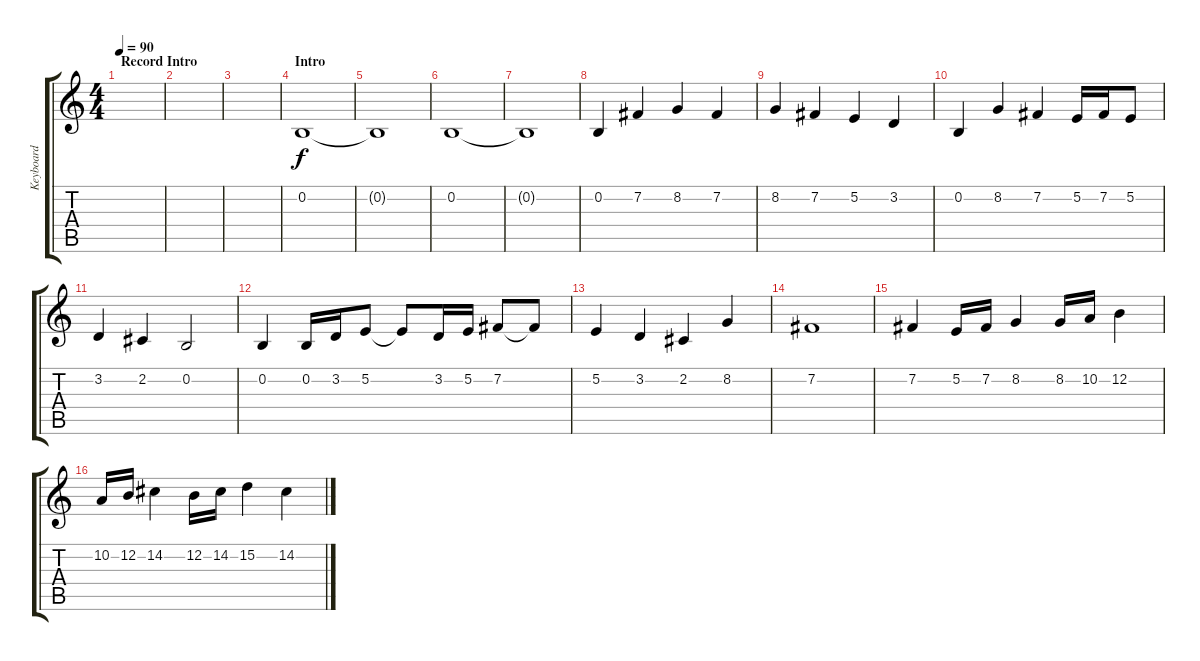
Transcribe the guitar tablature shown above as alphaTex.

\track ("Keyboard" "Keyboard") {instrument tremolostrings}
\staff {score tabs}
\tuning (E4 B3 G3 D3 A2 E2) {hide}
\ts (4 4)
\section ("" "Record Intro")
\tempo 90
\clef g2
\ks c
|
|
|
\section ("" "Intro")
0.2.1 |
0.2{t}.1 |
0.2.1 |
0.2{t}.1 |
0.2.4 7.2.4 8.2.4 7.2.4 |
8.2.4 7.2.4 5.2.4 3.2.4 |
0.2.4 8.2.4 7.2.4 5.2.16 7.2.16 5.2.8 |
3.2.4 2.2.4 0.2.2 |
0.2.4 0.2.16 3.2.16 5.2.8 5.2{t}.8 3.2.16 5.2.16 7.2.8 7.2{t}.8 |
5.2.4 3.2.4 2.2.4 8.2.4 |
7.2.1 |
7.2.4 5.2.16 7.2.16 8.2.4 8.2.16 10.2.16 12.2.4 |
10.2.16 12.2.16 14.2.4 12.2.16 14.2.16 15.2.4 14.2.4
